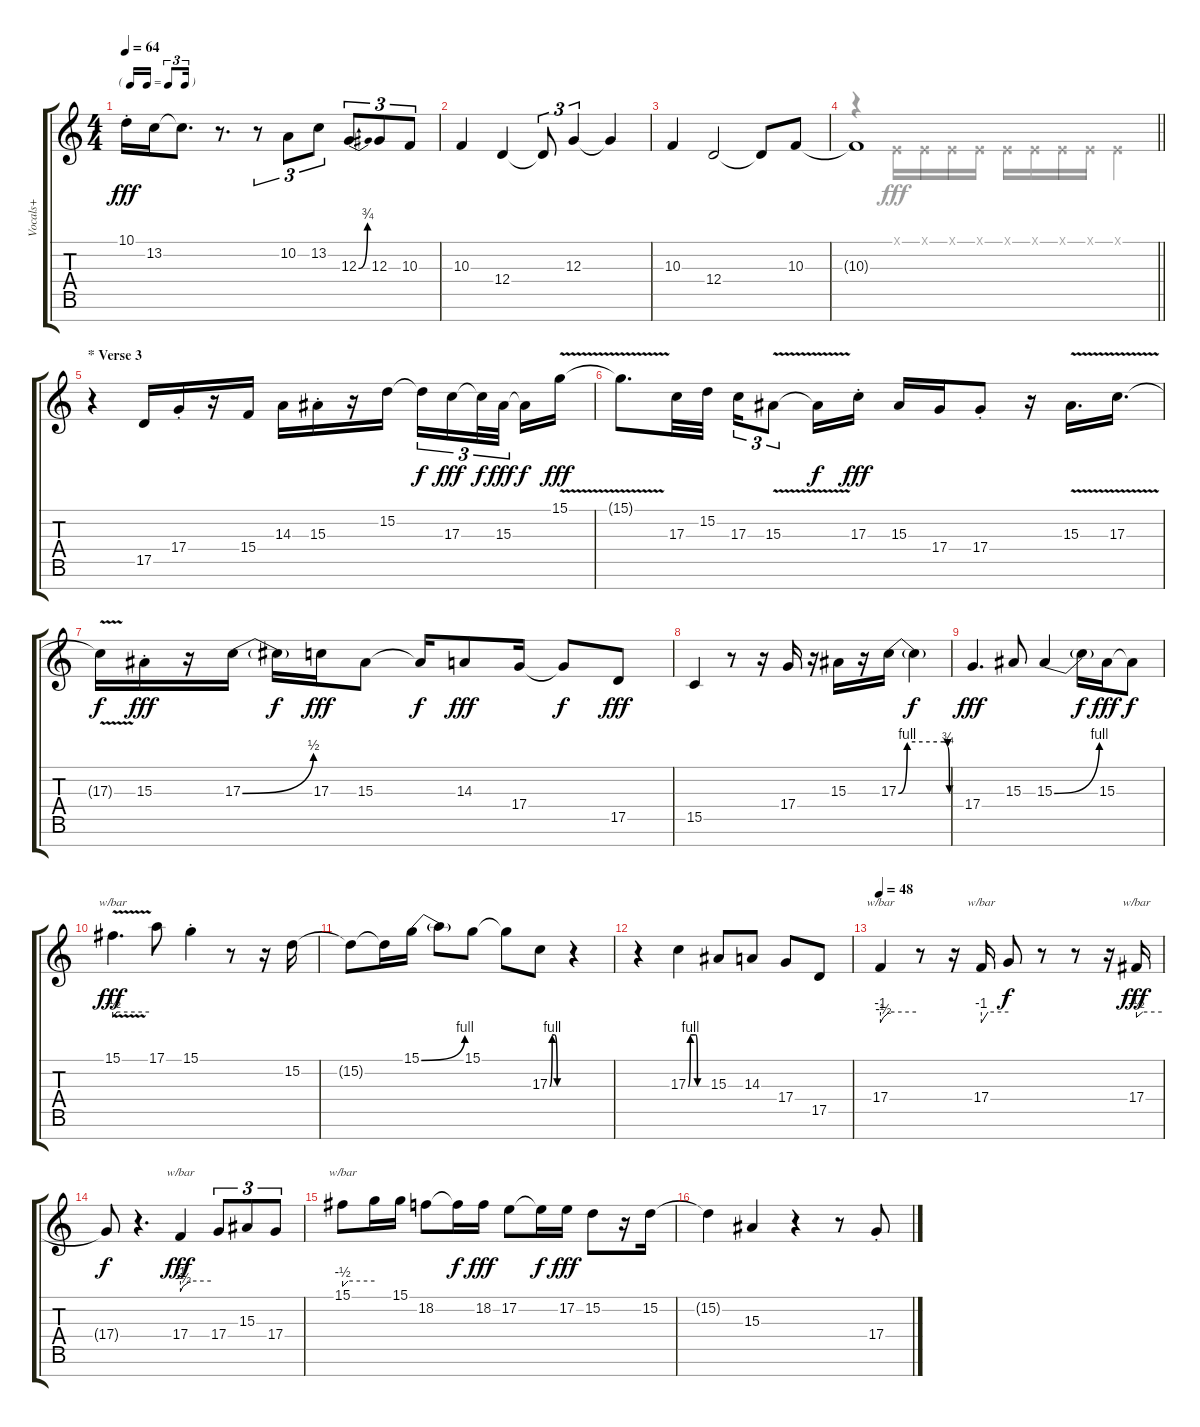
\track ("Vocals+" "Vocals+") {mute instrument lead2sawtooth}
\staff {score tabs}
\tuning (E4 B3 G3 D3 A2 E2 B1) {hide}
\voice
\ts (4 4)
\tf triplet16th
\tempo 64
\clef g2
\ks c
10.1{st}.16{dy fff} 13.2.16 13.2{t}.8{d} r.8{d} r.8{tu (3 2)} 10.2.8{tu (3 2)} 13.2.8{tu (3 2)} 12.3{be (bend 0 0 60 3)}.8{tu (3 2)} 12.3.8{tu (3 2)} 10.3.8{tu (3 2)} |
10.3.4 12.4.4 12.4{t}.8{tu (3 2)} 12.3.4{tu (3 2)} 12.3{t}.4 |
10.3.4 12.4.2 12.4{t}.8 10.3.8 |
\barLineRight lightlight
10.3{t}.1 |
\section ("" "* Verse 3")
r.4 17.5.16 17.4{st}.16 r.16 15.4.16 14.3.16 15.3{st}.16 r.16 15.2.16 15.2{t}.16{tu (3 2) dy f} 17.3.16{tu (3 2) dy fff} 17.3{t}.32{tu (3 2) dy f} 15.3.32{tu (3 2) dy fff beam splitsecondary} 15.3{t}.16{dy f} 15.1{v}.16{dy fff} |
15.1{t}.8{d} 17.3.32 15.2.32 17.3.16{tu (3 2)} 15.3{v}.8{tu (3 2)} 15.3{t}.16{dy f} 17.3{st}.16{dy fff} 15.3.16 17.4.16 17.4{st}.8 r.16 15.3{v}.16{d} 17.3{v}.16{d} |
17.3{t}.16{dy f} 15.3{st}.16{dy fff} r.16 17.3{be (bend 0 0 60 2)}.16 17.3{t}.16{dy f} 17.3.16{dy fff} 15.3.8 15.3{t}.16{dy f} 14.3.8{dy fff} 17.4.16 17.4{t}.8{dy f} 17.5.8{dy fff} |
15.5.4 r.8 r.16 17.4.16 r.16 15.3.16 r.16 17.3{be (custom 0 0 10 4 52 4 56 3 58 0 60 0)}.16 17.3{t}.4{dy f} |
17.4.4{d dy fff} 15.3.8 15.3{be (bend 0 0 60 4)}.4 15.3{t}.16{dy f} 15.3.16{dy fff} 15.3{t}.8{dy f} |
15.1{v}.4{d tbe (custom default 0 -2 7 0 60 0) dy fff} 17.1.8 15.1{st}.4 r.8 r.16 15.2.16 |
15.2{t}.8 15.2{t}.16 15.1{be (bend 0 0 60 4)}.16 15.1{t}.8 15.1.8 15.1{t}.8 17.3{be (custom 0 0 10 4 20 4 30 0 60 0)}.8 r.4 |
r.4 17.3{be (custom 0 0 7 4 25 4 30 0 60 0)}.4 15.3.8 14.3.8 17.4.8 17.5.8 |
\tempo 48
17.4.4{tbe (custom default 0 -4 5 -2 15 0 60 0)} r.8 r.16 17.4.16{tbe (custom default 0 -4 15 0 60 0)} 17.4{t}.8{dy f} r.8 r.8 r.16 17.4.16{tbe (custom default 0 -2 15 0 60 0) dy fff} |
17.4{t}.8{dy f} r.4{d} 17.4.4{tbe (custom default 0 -4 5 -2 20 0 60 0) dy fff} 17.4.8{tu (3 2)} 15.3.8{tu (3 2)} 17.4.8{tu (3 2)} |
15.1.8{tbe (custom default 0 -2 10 0 60 0)} 15.1{t}.16 15.1.16 18.2.8 18.2{t}.16{dy f} 18.2.16{dy fff} 17.2.8 17.2{t}.16{dy f} 17.2.16{dy fff} 15.2.8 r.16 15.2.16 |
15.2{t}.4 15.3.4 r.4 r.8 17.4{st}.8
\voice
\clef g2
\ottava regular
\simile none
\ks c
|
|
|
\barLineRight lightlight
r.4 0.1{x}.16 0.1{x}.16 0.1{x}.16 0.1{x}.16 0.1{x}.16 0.1{x}.16 0.1{x}.16 0.1{x}.16 0.1{x}.4 |
|
|
|
|
|
|
|
|
|
|
|
